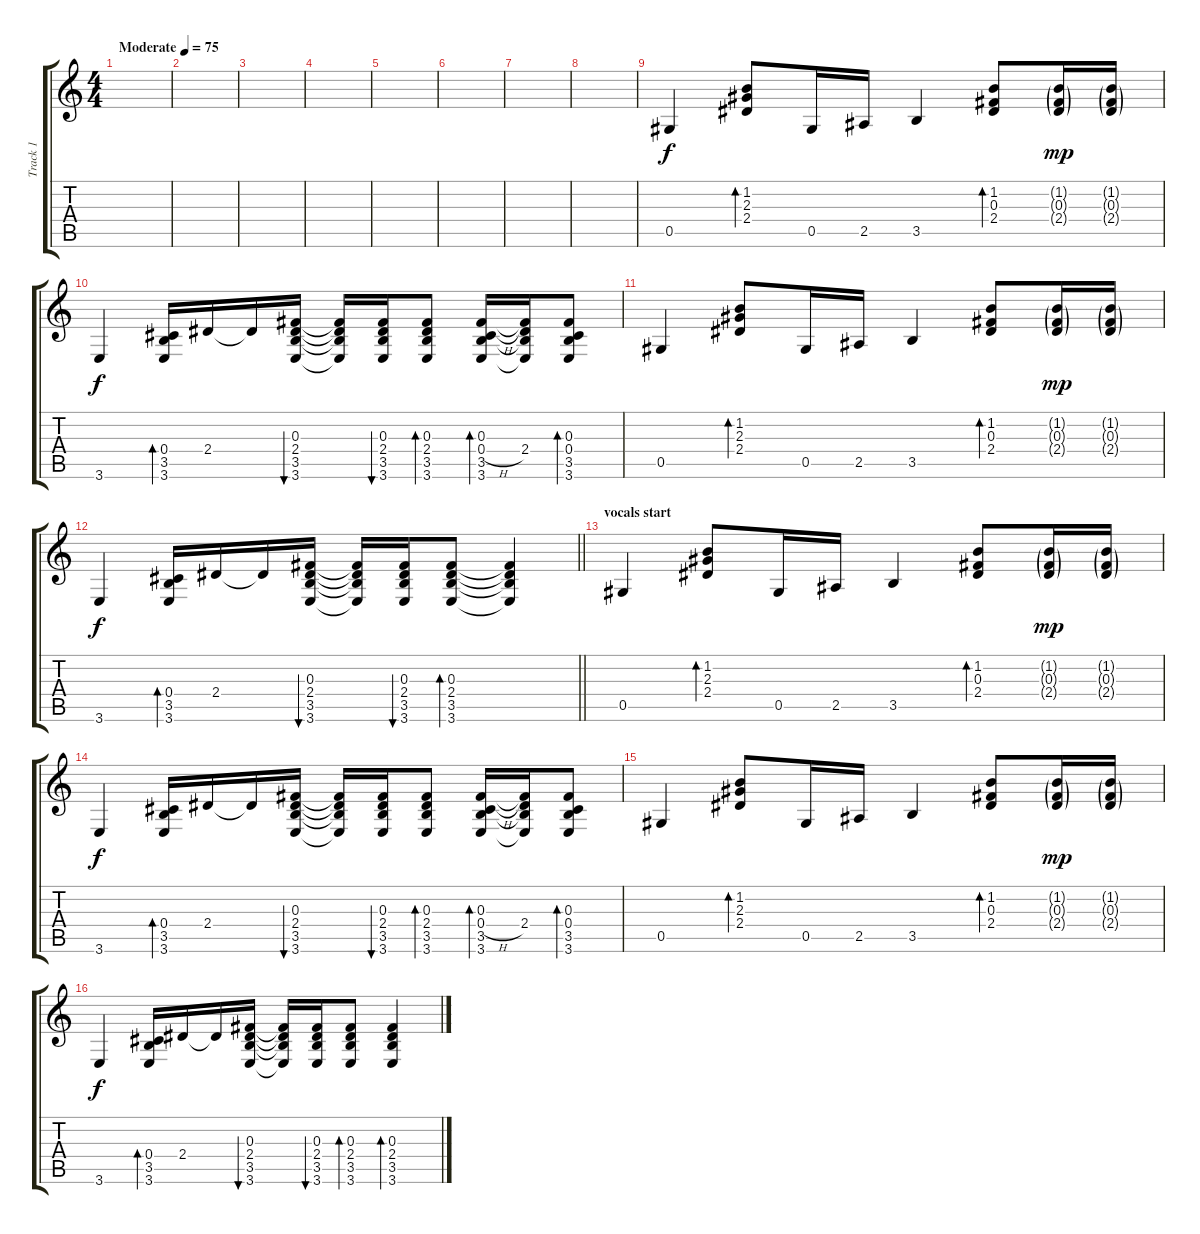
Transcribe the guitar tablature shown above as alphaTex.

\track ("Track 1" "Track 1") {instrument acousticguitarsteel}
\staff {score tabs}
\tuning (Eb4 Bb3 Gb3 Db3 Ab2 Db2) {hide}
\ts (4 4)
\tempo (75 "Moderate")
\clef g2
\ks c
|
|
|
|
|
|
|
|
0.5.4 (1.2 2.3 2.4).8{bd 60} 0.5.16 2.5.16 3.5.4 (1.2 0.3 2.4).8{bd 60} (1.2{g} 0.3{g} 2.4{g}).16{dy mp} (1.2{g} 0.3{g} 2.4{g}).16 |
3.6.4{dy f} (0.4 3.5 3.6).16{bd 30} 2.4.16 2.4{t}.16 (0.3 2.4 3.5 3.6).16{bu 30} (0.3{t} 2.4{t} 3.5{t} 3.6{t}).16 (0.3 2.4 3.5 3.6).16{bu 30} (0.3 2.4 3.5 3.6).8{bd 30} (0.3 0.4{h} 3.5 3.6).16{bd 30} (0.3{t} 2.4 3.5{t} 3.6{t}).16 (0.3 0.4 3.5 3.6).8{bd 30} |
0.5.4 (1.2 2.3 2.4).8{bd 60} 0.5.16 2.5.16 3.5.4 (1.2 0.3 2.4).8{bd 60} (1.2{g} 0.3{g} 2.4{g}).16{dy mp} (1.2{g} 0.3{g} 2.4{g}).16 |
\barLineRight lightlight
3.6.4{dy f} (0.4 3.5 3.6).16{bd 30} 2.4.16 2.4{t}.16 (0.3 2.4 3.5 3.6).16{bu 30} (0.3{t} 2.4{t} 3.5{t} 3.6{t}).16 (0.3 2.4 3.5 3.6).16{bu 30} (0.3 2.4 3.5 3.6).8{bd 30} (0.3{t} 2.4{t} 3.5{t} 3.6{t}).4 |
\section ("" "vocals start")
0.5.4 (1.2 2.3 2.4).8{bd 60} 0.5.16 2.5.16 3.5.4 (1.2 0.3 2.4).8{bd 60} (1.2{g} 0.3{g} 2.4{g}).16{dy mp} (1.2{g} 0.3{g} 2.4{g}).16 |
3.6.4{dy f} (0.4 3.5 3.6).16{bd 30} 2.4.16 2.4{t}.16 (0.3 2.4 3.5 3.6).16{bu 30} (0.3{t} 2.4{t} 3.5{t} 3.6{t}).16 (0.3 2.4 3.5 3.6).16{bu 30} (0.3 2.4 3.5 3.6).8{bd 30} (0.3 0.4{h} 3.5 3.6).16{bd 30} (0.3{t} 2.4 3.5{t} 3.6{t}).16 (0.3 0.4 3.5 3.6).8{bd 30} |
0.5.4 (1.2 2.3 2.4).8{bd 60} 0.5.16 2.5.16 3.5.4 (1.2 0.3 2.4).8{bd 60} (1.2{g} 0.3{g} 2.4{g}).16{dy mp} (1.2{g} 0.3{g} 2.4{g}).16 |
3.6.4{dy f} (0.4 3.5 3.6).16{bd 30} 2.4.16 2.4{t}.16 (0.3 2.4 3.5 3.6).16{bu 30} (0.3{t} 2.4{t} 3.5{t} 3.6{t}).16 (0.3 2.4 3.5 3.6).16{bu 30} (0.3 2.4 3.5 3.6).8{bd 30} (0.3 2.4 3.5 3.6).4{bd 30}
